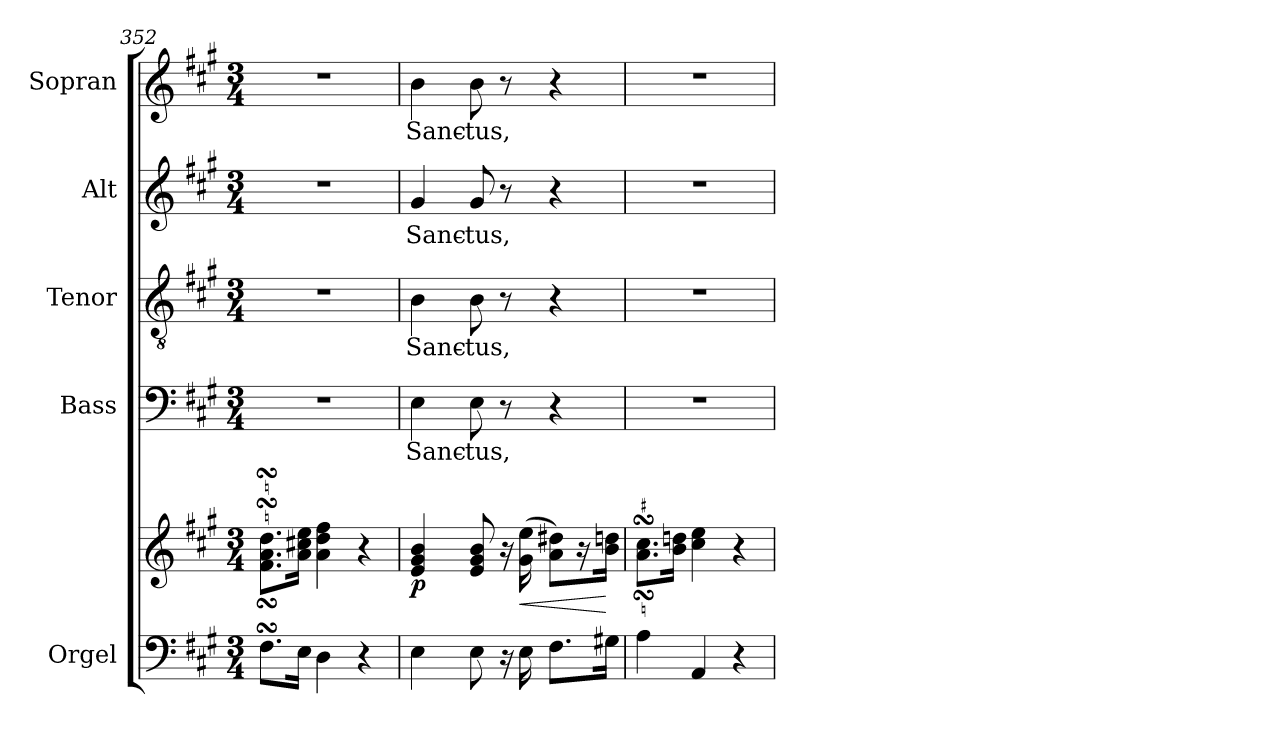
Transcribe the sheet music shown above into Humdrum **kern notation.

**kern	**kern	**dynam	**kern	**text	**kern	**text	**kern	**text	**kern	**text
*part5	*part5	*part5	*part4	*part4	*part3	*part3	*part2	*part2	*part1	*part1
*staff6	*staff5	*staff5/6	*staff4	*staff4	*staff3	*staff3	*staff2	*staff2	*staff1	*staff1
*I"Orgel	*	*	*I"Bass	*	*I"Tenor	*	*I"Alt	*	*I"Sopran	*
*I'Org.	*	*	*I'B.	*	*I'T.	*	*I'A.	*	*I'S.	*
*clefF4	*clefG2	*	*clefF4	*	*clefGv2	*	*clefG2	*	*clefG2	*
*k[f#c#g#]	*k[f#c#g#]	*	*k[f#c#g#]	*	*k[f#c#g#]	*	*k[f#c#g#]	*	*k[f#c#g#]	*
*A:	*A:	*	*A:	*	*A:	*	*A:	*	*A:	*
*M3/4	*M3/4	*	*M3/4	*	*M3/4	*	*M3/4	*	*M3/4	*
=352	=352	=352	=352	=352	=352	=352	=352	=352	=352	=352
8.F#sSSS\L	8.f#\sSSS 8.a\sSSS 8.dd\sSSSL	.	2.r	.	2.r	.	2.r	.	2.r	.
16E\Jk	16a\ 16cc#\ 16ee\Jk	.	.	.	.	.	.	.	.	.
4D\	4a\ 4dd\ 4ff#\	.	.	.	.	.	.	.	.	.
4r	4r	.	.	.	.	.	.	.	.	.
=353	=353	=353	=353	=353	=353	=353	=353	=353	=353	=353
!	!	!LO:DY:b	!	!LO:LY:b	!	!LO:LY:b	!	!LO:LY:b	!	!LO:LY:b
4E\	4e/ 4g#/ 4b/	p	4E\	Sanc-	4B\	Sanc-	4g#/	Sanc-	4b\	Sanc-
!	!	!	!	!LO:LY:b	!	!LO:LY:b	!	!LO:LY:b	!	!LO:LY:b
8E\	8e/ 8g#/ 8b/	.	8E\	-tus,	8B\	-tus,	8g#/	-tus,	8b\	-tus,
16r	16r	.	8r	.	8r	.	8r	.	8r	.
!	!	!LO:HP:b	!	!	!	!	!	!	!	!
16E\	(>16g#\ 16ee\	<	.	.	.	.	.	.	.	.
8.F#\L	8a\ 8dd#X\L)	.	4r	.	4r	.	4r	.	4r	.
.	16r	.	.	.	.	.	.	.	.	.
16G#X\Jk	16b\ 16ddn\Jk	[	.	.	.	.	.	.	.	.
=354	=354	=354	=354	=354	=354	=354	=354	=354	=354	=354
4A\	8.a\sSSS 8.cc#\sSSSL	.	2.r	.	2.r	.	2.r	.	2.r	.
.	16b\ 16dd\Jk	.	.	.	.	.	.	.	.	.
4AA/	4cc#\ 4ee\	.	.	.	.	.	.	.	.	.
4r	4r	.	.	.	.	.	.	.	.	.
=	=	=	=	=	=	=	=	=	=	=
*-	*-	*-	*-	*-	*-	*-	*-	*-	*-	*-
